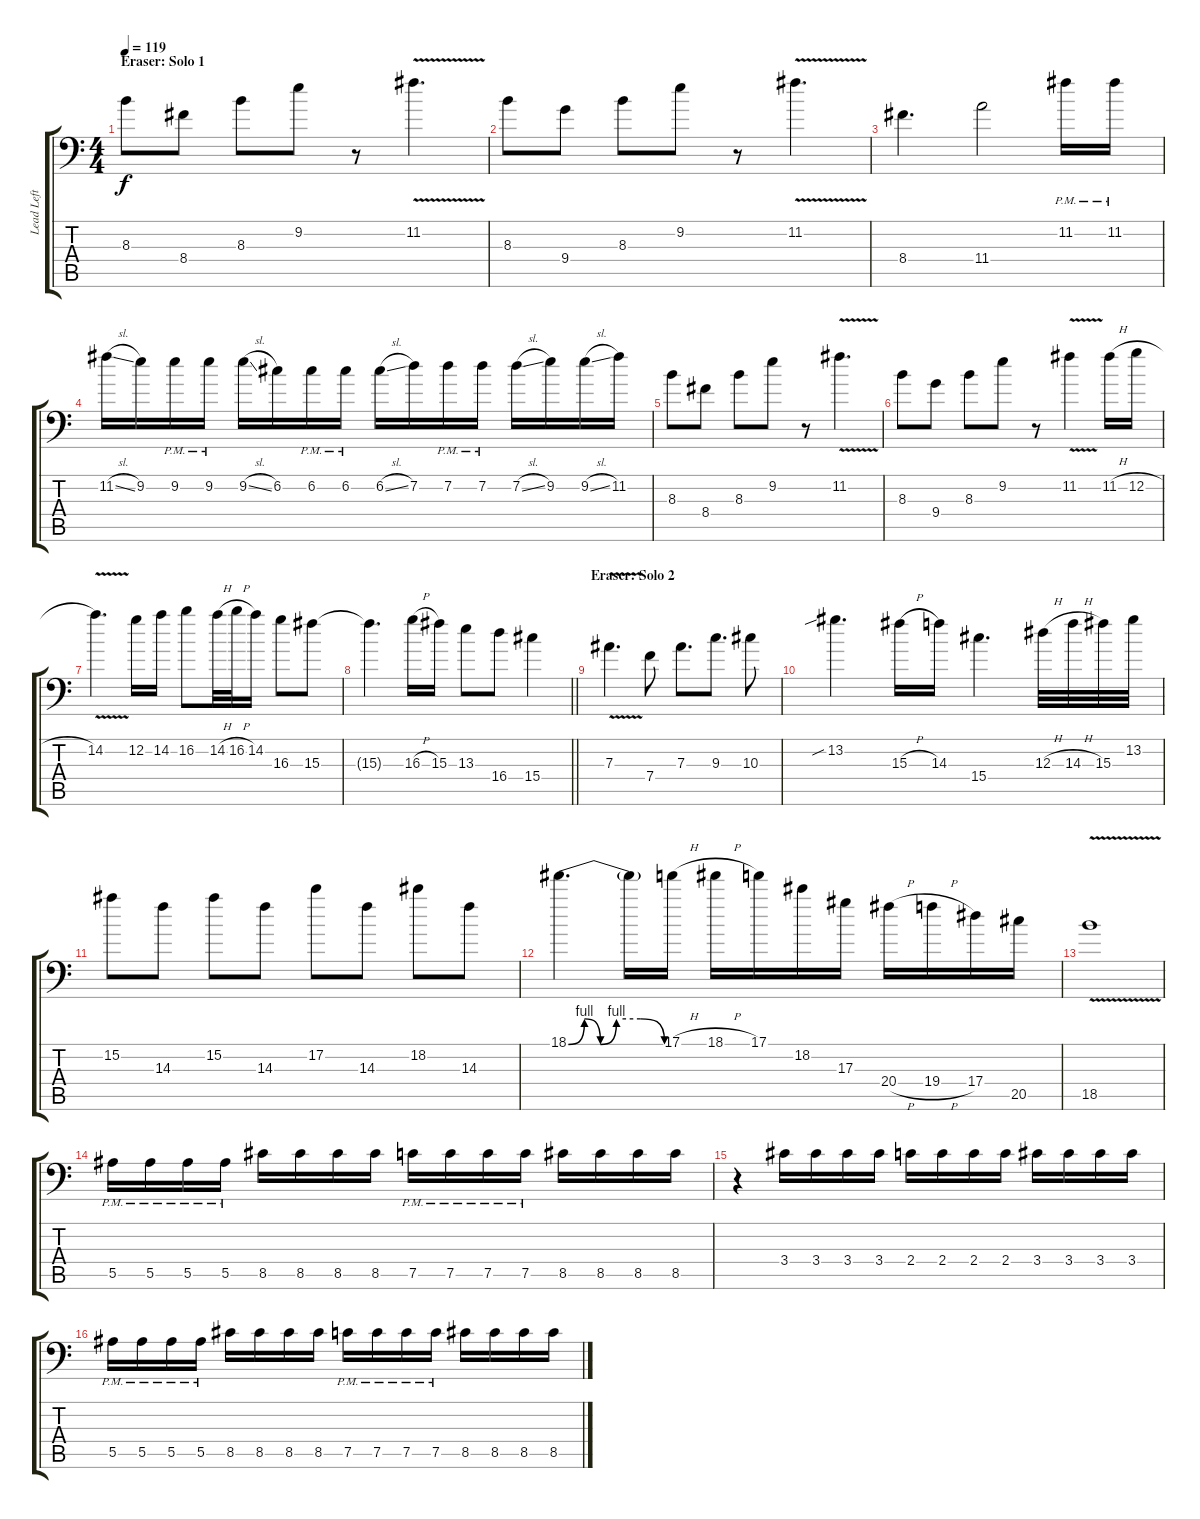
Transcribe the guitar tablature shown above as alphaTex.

\track ("Lead Left 1" "Lead Left ") {instrument distortionguitar}
\staff {score tabs}
\tuning (C4 G3 Eb3 Bb2 F2 Bb1) {hide}
\ts (4 4)
\section ("" "Eraser: Solo 1")
\tempo 119
\clef f4
\ks c
8.3.8{dy f} 8.4.8 8.3.8 9.2.8 r.8 11.2{v}.4{d} |
8.3.8 9.4.8 8.3.8 9.2.8 r.8 11.2{v}.4{d} |
8.4.4{d} 11.4.2 11.2{pm}.16 11.2{pm}.16 |
11.2{sl}.16 9.2.16 9.2{pm}.16 9.2{pm}.16 9.2{sl}.16 6.2.16 6.2{pm}.16 6.2{pm}.16 6.2{sl}.16 7.2.16 7.2{pm}.16 7.2{pm}.16 7.2{sl}.16 9.2.16 9.2{sl}.16 11.2.16 |
8.3.8 8.4.8 8.3.8 9.2.8 r.8 11.2{v}.4{d} |
8.3.8 9.4.8 8.3.8 9.2.8 r.8 11.2{v}.4 11.2{h}.16 12.2{h}.16 |
14.2{v}.4{d} 12.2.16 14.2.16 16.2.8 14.2{h}.32 16.2{h}.32 14.2.16 16.3.8 15.3.8 |
\barLineRight lightlight
15.3{t}.4{d} 16.3{h}.16 15.3.16 13.3.8 16.4.8 15.4.4 |
\section ("" "Eraser: Solo 2")
7.3{v}.4{d} 7.4.8 7.3.8{d} 9.3.8{d} 10.3.8 |
13.2{sib}.4{d} 15.3{h}.16 14.3.16 15.4.4{d} 12.3{h}.32 14.3{h}.32 15.3.32 13.2.32 |
15.2.8 14.3.8 15.2.8 14.3.8 17.2.8 14.3.8 18.2.8 14.3.8 |
18.1{be (custom 0 0 10 4 20 0 30 4 45 4 60 0)}.4{d} 18.1{t}.16 17.1{h}.16 18.1{h}.16 17.1.16 18.2.16 17.3.16 20.4{h}.16 19.4{h}.16 17.4.16 20.5.16 |
18.5{v}.1 |
5.5{pm}.16 5.5{pm}.16 5.5{pm}.16 5.5{pm}.16 8.5.16 8.5.16 8.5.16 8.5.16 7.5{pm}.16 7.5{pm}.16 7.5{pm}.16 7.5{pm}.16 8.5.16 8.5.16 8.5.16 8.5.16 |
r.4 3.4.16 3.4.16 3.4.16 3.4.16 2.4.16 2.4.16 2.4.16 2.4.16 3.4.16 3.4.16 3.4.16 3.4.16 |
5.5{pm}.16 5.5{pm}.16 5.5{pm}.16 5.5{pm}.16 8.5.16 8.5.16 8.5.16 8.5.16 7.5{pm}.16 7.5{pm}.16 7.5{pm}.16 7.5{pm}.16 8.5.16 8.5.16 8.5.16 8.5.16
